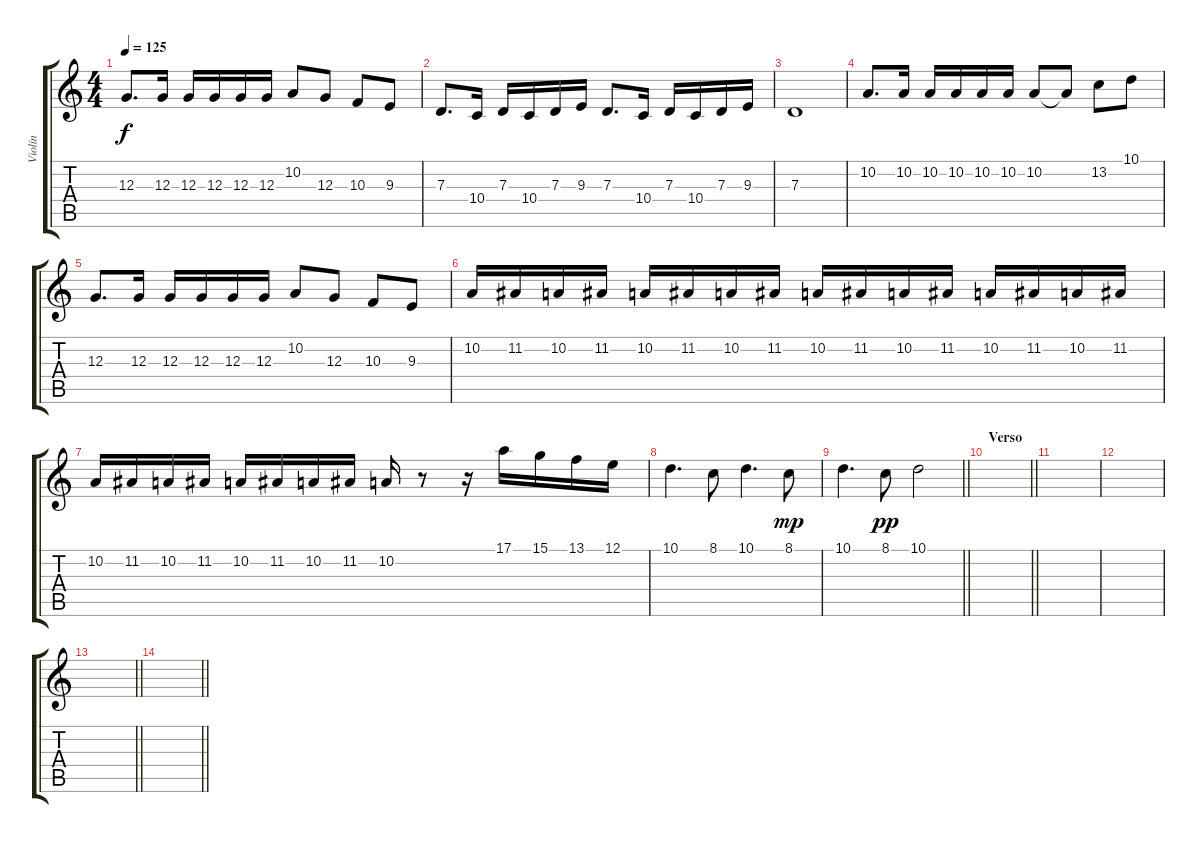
\track ("Violín" "Violín") {instrument violin}
\staff {score tabs}
\tuning (E4 B3 G3 D3 A2 E2) {hide}
\ts (4 4)
\tempo 125
\clef g2
\ks c
12.3.8{d dy f} 12.3.16 12.3.16 12.3.16 12.3.16 12.3.16 10.2.8 12.3.8 10.3.8 9.3.8 |
7.3.8{d} 10.4.16 7.3.16 10.4.16 7.3.16 9.3.16 7.3.8{d} 10.4.16 7.3.16 10.4.16 7.3.16 9.3.16 |
7.3.1 |
10.2.8{d} 10.2.16 10.2.16 10.2.16 10.2.16 10.2.16 10.2.8 10.2{t}.8 13.2.8 10.1.8 |
12.3.8{d} 12.3.16 12.3.16 12.3.16 12.3.16 12.3.16 10.2.8 12.3.8 10.3.8 9.3.8 |
10.2.16 11.2.16 10.2.16 11.2.16 10.2.16 11.2.16 10.2.16 11.2.16 10.2.16 11.2.16 10.2.16 11.2.16 10.2.16 11.2.16 10.2.16 11.2.16 |
10.2.16 11.2.16 10.2.16 11.2.16 10.2.16 11.2.16 10.2.16 11.2.16 10.2.16 r.8 r.16 17.1.16 15.1.16 13.1.16 12.1.16 |
10.1.4{d} 8.1.8 10.1.4{d} 8.1.8{dy mp} |
\barLineRight lightlight
10.1.4{d} 8.1.8{dy pp} 10.1.2 |
\section ("" "Verso")
\barLineRight lightlight
|
|
|
\barLineRight lightlight
|
\barLineRight lightlight
